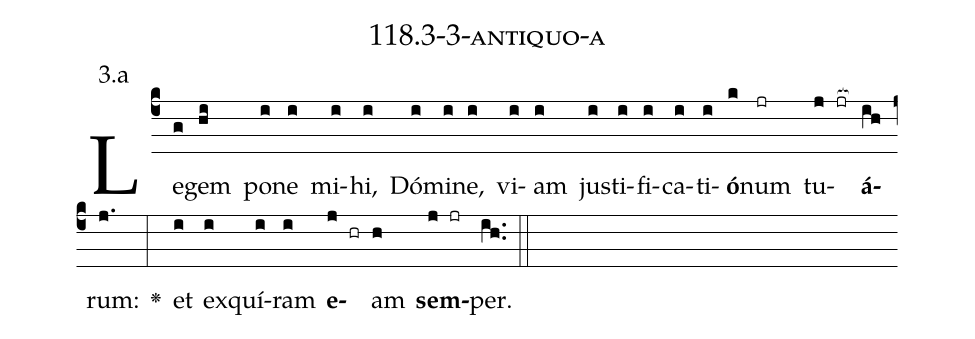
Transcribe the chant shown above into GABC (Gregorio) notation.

name: 118.3-3-antiquo-a;
annotation: 3.a;
%%
(c4)Le(g)gem(hi) po(i)ne(i) mi(i)hi,(i) Dó(i)mi(i)ne,(i) vi(i)am(i) jus(i)ti(i)fi(i)ca(i)ti(i)<b>ó</b>(k)num(jr) tu(j jr[ocb:1{])<b>á</b>(ih[ocb:0}])rum:(j.) <v>\greheightstar</v>(:) et(i) ex(i)quí(i)ram(i) <b>e</b>(j hr)am(h) <b>sem</b>(j jr)per.(ih..) (::)


%E(i) u(i) o(j) u(h) a(j) e.(ih..) (::)
